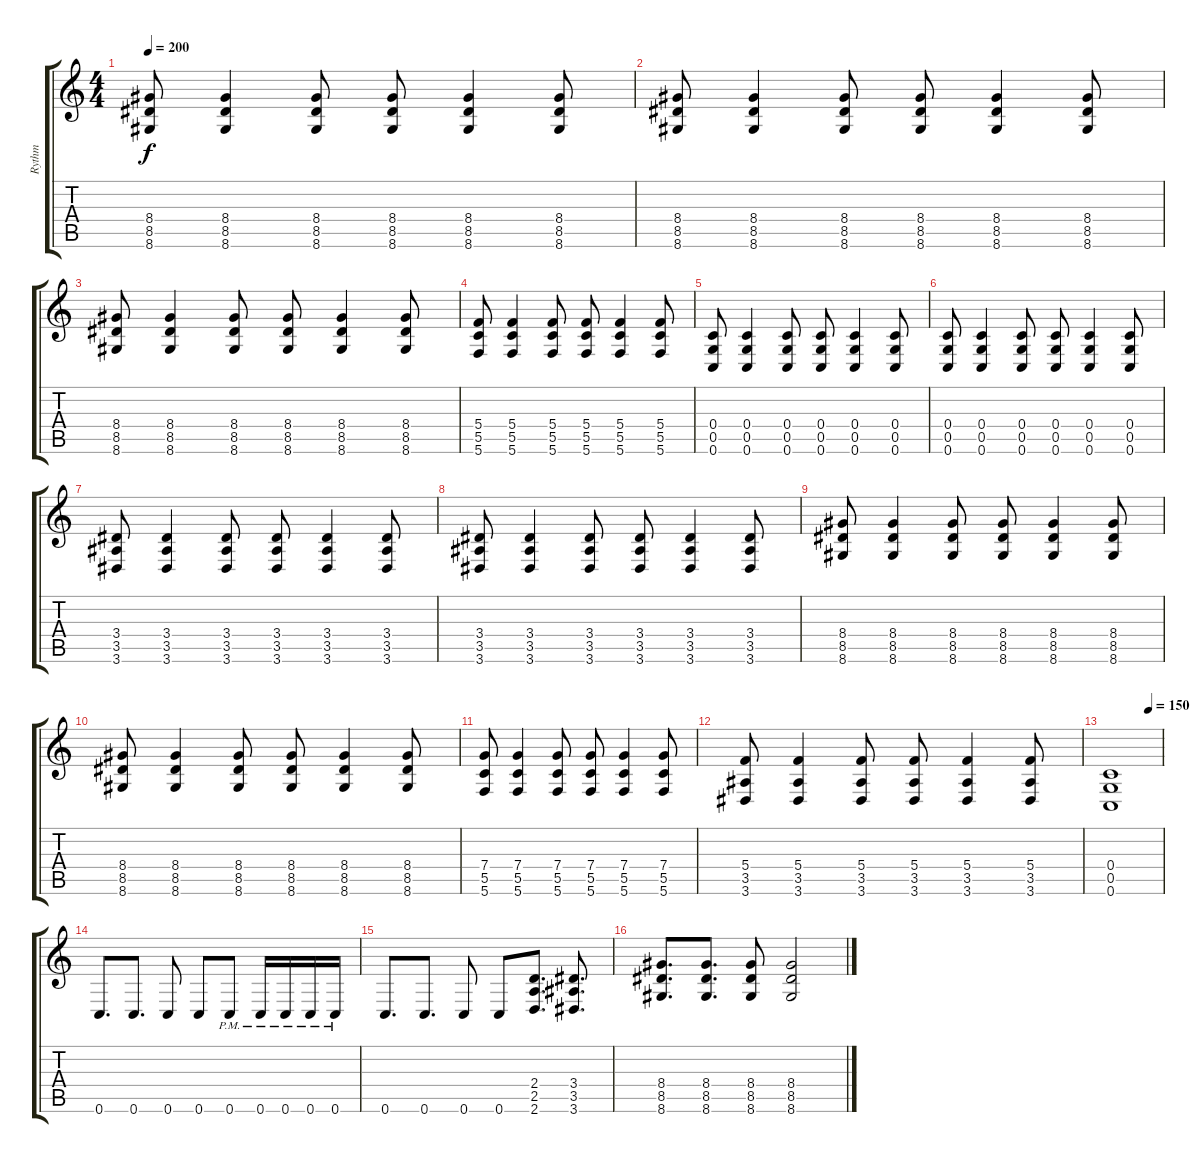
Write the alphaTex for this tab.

\track ("Rythm" "Rythm") {instrument distortionguitar}
\staff {score tabs}
\tuning (D4 A3 F3 C3 G2 C2) {hide}
\ts (4 4)
\tempo 200
\clef g2
\ks c
(8.4 8.5 8.6).8{dy f} (8.4 8.5 8.6).4 (8.4 8.5 8.6).8 (8.4 8.5 8.6).8 (8.4 8.5 8.6).4 (8.4 8.5 8.6).8 |
(8.4 8.5 8.6).8 (8.4 8.5 8.6).4 (8.4 8.5 8.6).8 (8.4 8.5 8.6).8 (8.4 8.5 8.6).4 (8.4 8.5 8.6).8 |
(8.4 8.5 8.6).8 (8.4 8.5 8.6).4 (8.4 8.5 8.6).8 (8.4 8.5 8.6).8 (8.4 8.5 8.6).4 (8.4 8.5 8.6).8 |
(5.4 5.5 5.6).8 (5.4 5.5 5.6).4 (5.4 5.5 5.6).8 (5.4 5.5 5.6).8 (5.4 5.5 5.6).4 (5.4 5.5 5.6).8 |
(0.4 0.5 0.6).8 (0.4 0.5 0.6).4 (0.4 0.5 0.6).8 (0.4 0.5 0.6).8 (0.4 0.5 0.6).4 (0.4 0.5 0.6).8 |
(0.4 0.5 0.6).8 (0.4 0.5 0.6).4 (0.4 0.5 0.6).8 (0.4 0.5 0.6).8 (0.4 0.5 0.6).4 (0.4 0.5 0.6).8 |
(3.4 3.5 3.6).8 (3.4 3.5 3.6).4 (3.4 3.5 3.6).8 (3.4 3.5 3.6).8 (3.4 3.5 3.6).4 (3.4 3.5 3.6).8 |
(3.4 3.5 3.6).8 (3.4 3.5 3.6).4 (3.4 3.5 3.6).8 (3.4 3.5 3.6).8 (3.4 3.5 3.6).4 (3.4 3.5 3.6).8 |
(8.4 8.5 8.6).8 (8.4 8.5 8.6).4 (8.4 8.5 8.6).8 (8.4 8.5 8.6).8 (8.4 8.5 8.6).4 (8.4 8.5 8.6).8 |
(8.4 8.5 8.6).8 (8.4 8.5 8.6).4 (8.4 8.5 8.6).8 (8.4 8.5 8.6).8 (8.4 8.5 8.6).4 (8.4 8.5 8.6).8 |
(7.4 5.5 5.6).8 (7.4 5.5 5.6).4 (7.4 5.5 5.6).8 (7.4 5.5 5.6).8 (7.4 5.5 5.6).4 (7.4 5.5 5.6).8 |
(5.4 3.5 3.6).8 (5.4 3.5 3.6).4 (5.4 3.5 3.6).8 (5.4 3.5 3.6).8 (5.4 3.5 3.6).4 (5.4 3.5 3.6).8 |
\tempo (150 0.75)
(0.4 0.5 0.6).1 |
0.6.8{d} 0.6.8{d} 0.6.8 0.6.8 0.6{pm}.8 0.6{pm}.16 0.6{pm}.16 0.6{pm}.16 0.6{pm}.16 |
0.6.8{d} 0.6.8{d} 0.6.8 0.6.8 (2.4 2.5 2.6).8{d} (3.4 3.5 3.6).8{d} |
(8.4 8.5 8.6).8{d} (8.4 8.5 8.6).8{d} (8.4 8.5 8.6).8 (8.4 8.5 8.6).2
